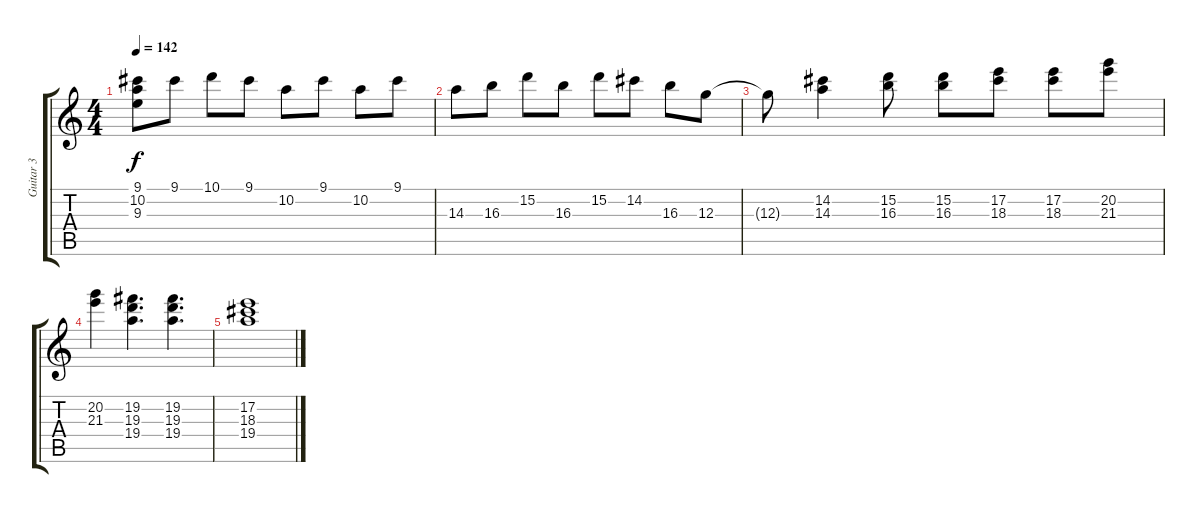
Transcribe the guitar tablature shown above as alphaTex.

\track ("Guitar 3" "Guitar 3") {instrument electricguitarclean}
\staff {score tabs}
\tuning (E4 B3 G3 D3 A2 E2) {hide}
\ts (4 4)
\tempo 142
\clef g2
\ks c
(9.1{t} 10.2{t} 9.3{t}).8{dy f} 9.1.8 10.1.8 9.1.8 10.2.8 9.1.8 10.2.8 9.1.8 |
14.3.8 16.3.8 15.2.8 16.3.8 15.2.8 14.2.8 16.3.8 12.3.8 |
12.3{t}.8 (14.2 14.3).4 (15.2 16.3).8 (15.2 16.3).8 (17.2 18.3).8 (17.2 18.3).8 (20.2 21.3).8 |
(20.2 21.3).4 (19.2 19.3 19.4).4{d} (19.2 19.3 19.4).4{d} |
(17.2 18.3 19.4).1
